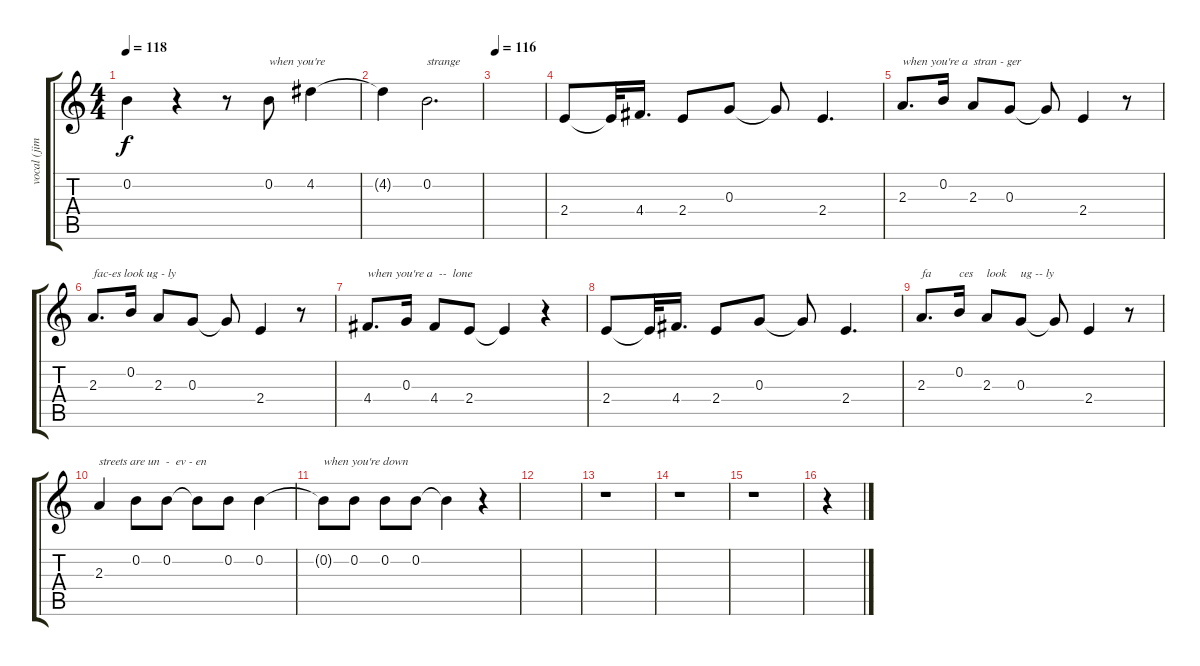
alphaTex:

\track ("vocal (jim)" "vocal (jim") {instrument acousticguitarnylon}
\staff {score tabs}
\tuning (E4 B3 G3 D3 A2 E2) {hide}
\ts (4 4)
\tempo 118
\clef g2
\ks c
0.2{t}.4{dy f} r.4 r.8 0.2.8{txt "when you're"} 4.2.4 |
4.2{t}.4 0.2.2{d txt "strange"} |
\tempo 116
|
2.4.8 2.4{t}.32 4.4.16{d} 2.4.8 0.3.8 0.3{t}.8 2.4.4{d} |
2.3.8{d txt "when you're a  stran - ger"} 0.2.16 2.3.8 0.3.8 0.3{t}.8 2.4.4 r.8 |
2.3.8{d txt "fac-es look ug - ly"} 0.2.16 2.3.8 0.3.8 0.3{t}.8 2.4.4 r.8 |
4.4.8{d txt "when you're a  --  lone"} 0.3.16 4.4.8 2.4.8 2.4{t}.4 r.4 |
2.4.8 2.4{t}.32 4.4.16{d} 2.4.8 0.3.8 0.3{t}.8 2.4.4{d} |
2.3.8{d txt "fa"} 0.2.16{txt "ces"} 2.3.8{txt "look"} 0.3.8{txt "ug -- ly"} 0.3{t}.8 2.4.4 r.8 |
2.3.4{txt "streets are un  -  ev - en"} 0.2.8 0.2.8 0.2{t}.8 0.2.8 0.2.4 |
0.2{t}.8{txt "when you're down"} 0.2.8 0.2.8 0.2.8 0.2{t}.4 r.4 |
|
r.1 |
r.1 |
r.1 |
r.4
